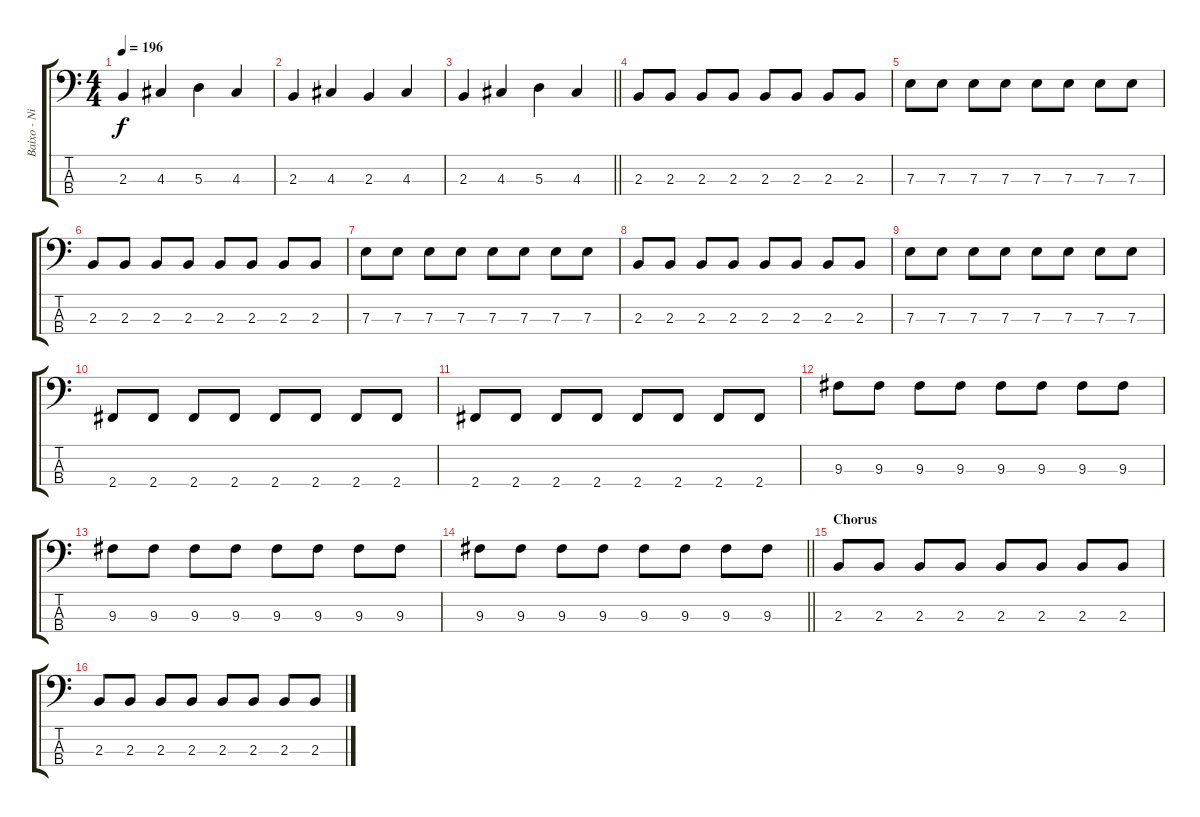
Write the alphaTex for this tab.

\track ("Baixo - Nikola" "Baixo - Ni") {instrument electricbasspick}
\staff {score tabs}
\tuning (G2 D2 A1 E1) {hide}
\ts (4 4)
\tempo 196
\clef f4
\ks c
2.3.4{dy f} 4.3.4 5.3.4 4.3.4 |
2.3.4 4.3.4 2.3.4 4.3.4 |
\barLineRight lightlight
2.3.4 4.3.4 5.3.4 4.3.4 |
2.3.8 2.3.8 2.3.8 2.3.8 2.3.8 2.3.8 2.3.8 2.3.8 |
7.3.8 7.3.8 7.3.8 7.3.8 7.3.8 7.3.8 7.3.8 7.3.8 |
2.3.8 2.3.8 2.3.8 2.3.8 2.3.8 2.3.8 2.3.8 2.3.8 |
7.3.8 7.3.8 7.3.8 7.3.8 7.3.8 7.3.8 7.3.8 7.3.8 |
2.3.8 2.3.8 2.3.8 2.3.8 2.3.8 2.3.8 2.3.8 2.3.8 |
7.3.8 7.3.8 7.3.8 7.3.8 7.3.8 7.3.8 7.3.8 7.3.8 |
2.4.8 2.4.8 2.4.8 2.4.8 2.4.8 2.4.8 2.4.8 2.4.8 |
2.4.8 2.4.8 2.4.8 2.4.8 2.4.8 2.4.8 2.4.8 2.4.8 |
9.3.8 9.3.8 9.3.8 9.3.8 9.3.8 9.3.8 9.3.8 9.3.8 |
9.3.8 9.3.8 9.3.8 9.3.8 9.3.8 9.3.8 9.3.8 9.3.8 |
\barLineRight lightlight
9.3.8 9.3.8 9.3.8 9.3.8 9.3.8 9.3.8 9.3.8 9.3.8 |
\section ("" "Chorus")
2.3.8 2.3.8 2.3.8 2.3.8 2.3.8 2.3.8 2.3.8 2.3.8 |
2.3.8 2.3.8 2.3.8 2.3.8 2.3.8 2.3.8 2.3.8 2.3.8
